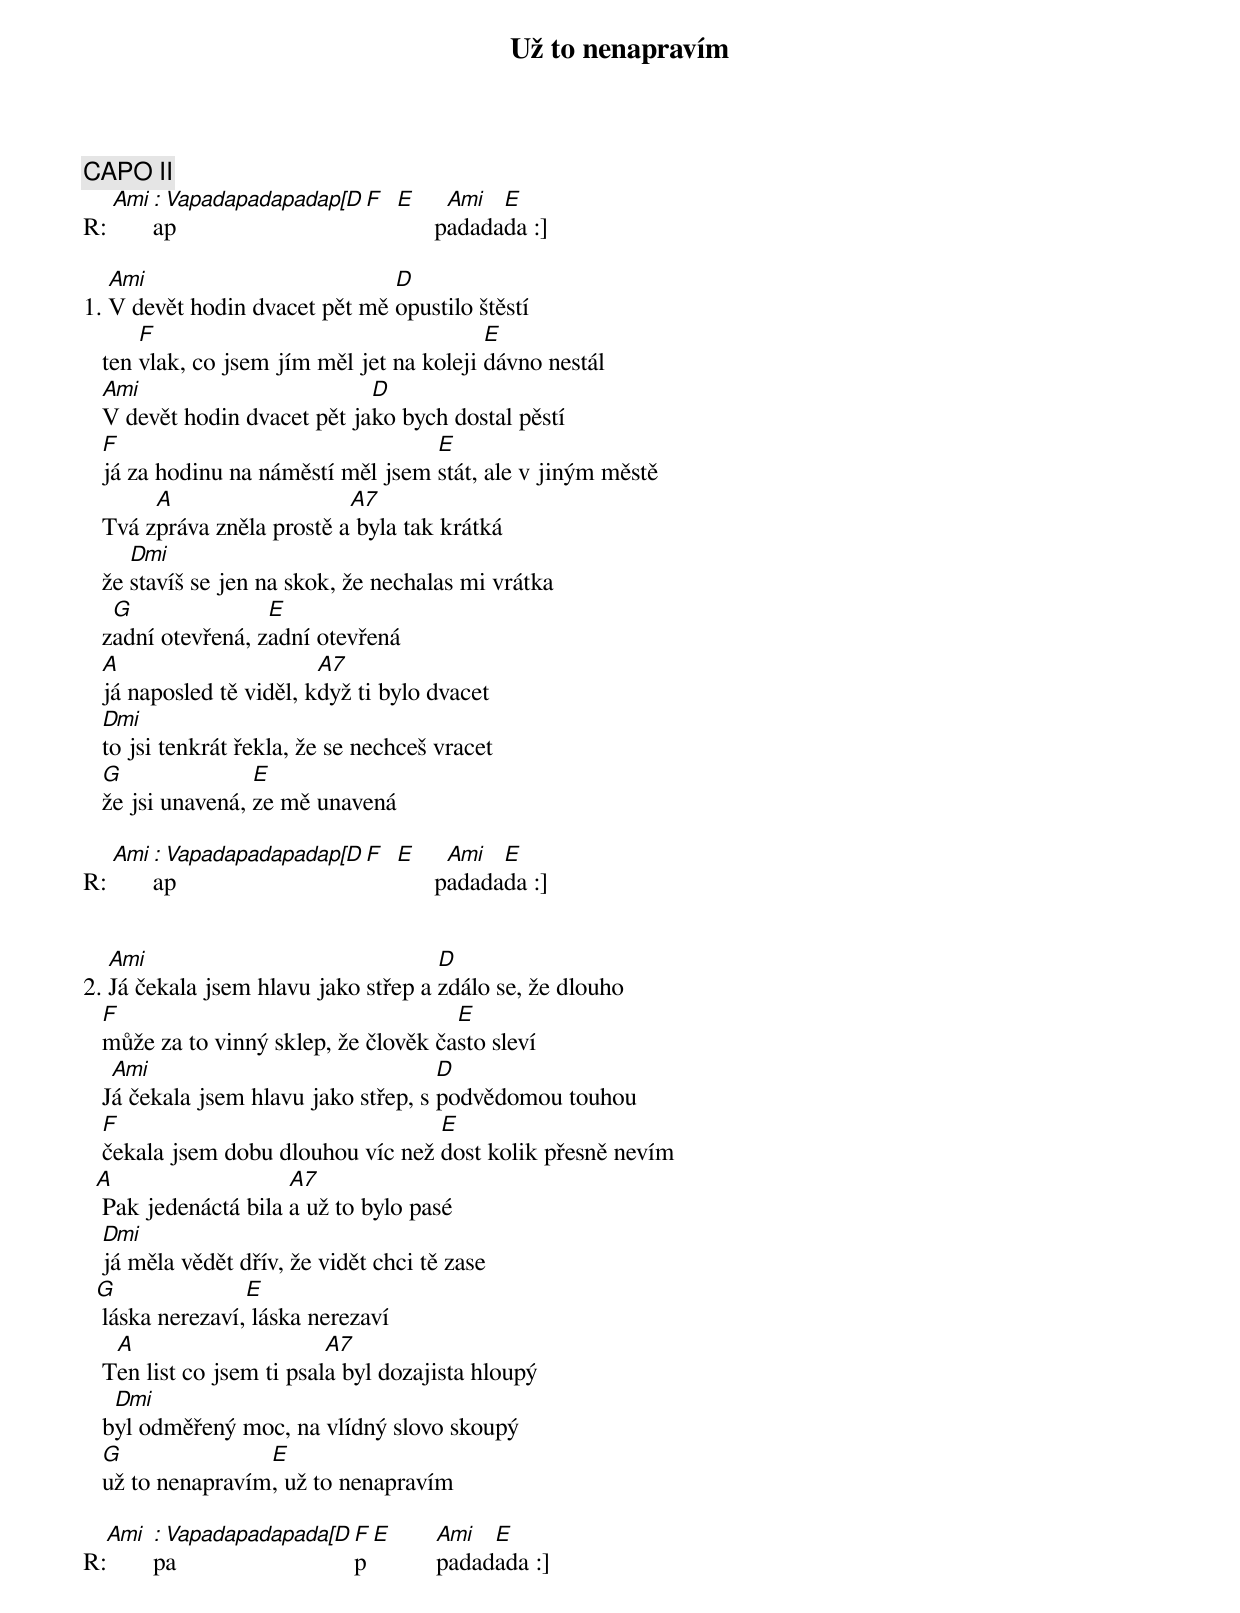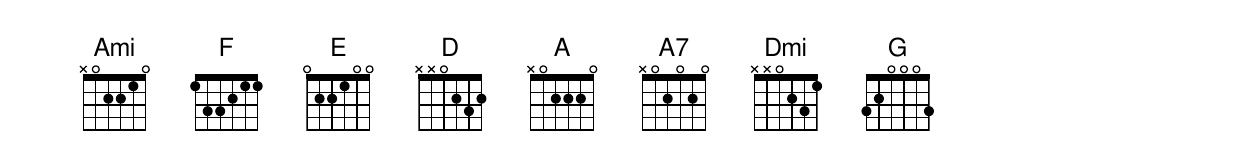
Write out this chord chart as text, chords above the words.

Už to nenapravím

CAPO II
   Ami               D F E      Ami  E
R: [: Vapadapadapadapap        padadada :]

   Ami                         D
1. V devět hodin dvacet pět mě opustilo štěstí
       F                                   E
   ten vlak, co jsem jím měl jet na koleji dávno nestál
   Ami                        D
   V devět hodin dvacet pět jako bych dostal pěstí
   F                                E
   já za hodinu na náměstí měl jsem stát, ale v jiným městě
        A                   A7
   Tvá zpráva zněla prostě a byla tak krátká
      Dmi
   že stavíš se jen na skok, že nechalas mi vrátka
    G               E
   zadní otevřená, zadní otevřená
   A                      A7
   já naposled tě viděl, když ti bylo dvacet
   Dmi
   to jsi tenkrát řekla, že se nechceš vracet
   G               E
   že jsi unavená, ze mě unavená

   Ami               D F E      Ami  E
R: [: Vapadapadapadapap        padadada :]


   Ami                               D
2. Já čekala jsem hlavu jako střep a zdálo se, že dlouho
   F                                   E
   může za to vinný sklep, že člověk často sleví
    Ami                               D
   Já čekala jsem hlavu jako střep, s podvědomou touhou
   F                                E
   čekala jsem dobu dlouhou víc než dost kolik přesně nevím
  A                   A7
   Pak jedenáctá bila a už to bylo pasé
   Dmi
   já měla vědět dřív, že vidět chci tě zase
  G               E
   láska nerezaví, láska nerezaví
    A                      A7
   Ten list co jsem ti psala byl dozajista hloupý
    Dmi
   byl odměřený moc, na vlídný slovo skoupý
   G               E
   už to nenapravím, už to nenapravím

  Ami               D F E      Ami  E
R: [: Vapadapadapadapap        padadada :]
